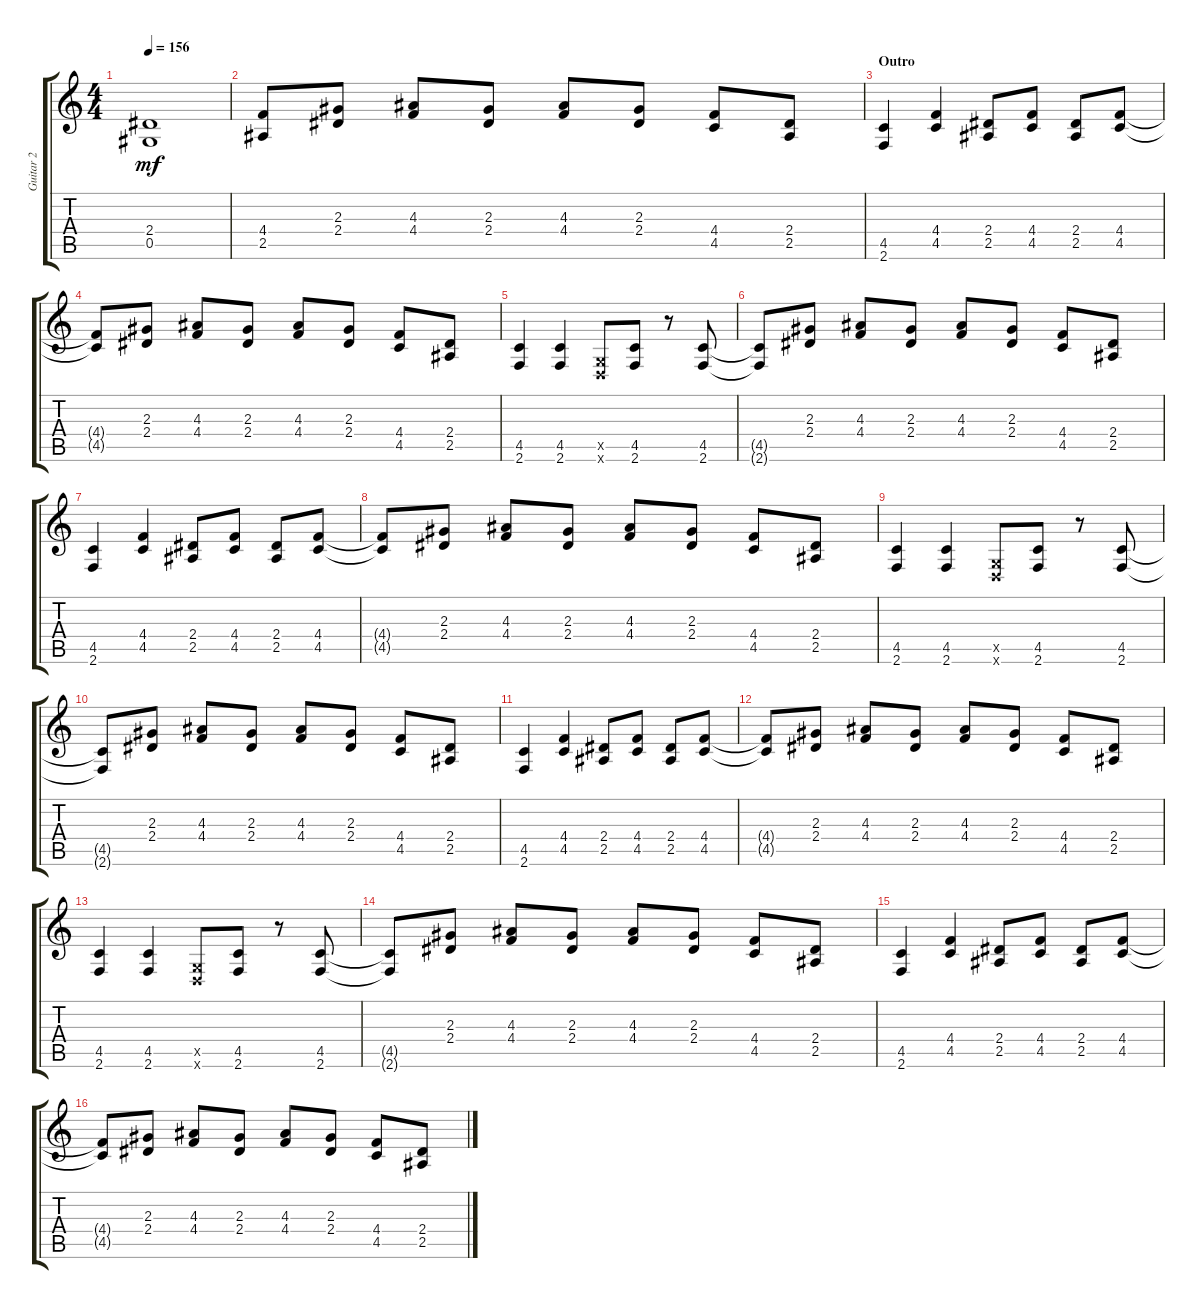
\track ("Guitar 2" "Guitar 2") {instrument overdrivenguitar}
\staff {score tabs}
\tuning (Eb4 Bb3 Gb3 Db3 Ab2 Eb2) {hide}
\ts (4 4)
\tempo 156
\clef g2
\ks c
(2.4 0.5).1{dy mf} |
(4.4 2.5).8 (2.3 2.4).8 (4.3 4.4).8 (2.3 2.4).8 (4.3 4.4).8 (2.3 2.4).8 (4.4 4.5).8 (2.4 2.5).8 |
\section ("" "Outro")
(4.5 2.6).4 (4.4 4.5).4 (2.4 2.5).8 (4.4 4.5).8 (2.4 2.5).8 (4.4 4.5).8 |
(4.4{t} 4.5{t}).8 (2.3 2.4).8 (4.3 4.4).8 (2.3 2.4).8 (4.3 4.4).8 (2.3 2.4).8 (4.4 4.5).8 (2.4 2.5).8 |
(4.5 2.6).4 (4.5 2.6).4 (-1.5{x} -1.6{x}).8 (4.5 2.6).8 r.8 (4.5 2.6).8 |
(4.5{t} 2.6{t}).8 (2.3 2.4).8 (4.3 4.4).8 (2.3 2.4).8 (4.3 4.4).8 (2.3 2.4).8 (4.4 4.5).8 (2.4 2.5).8 |
(4.5 2.6).4 (4.4 4.5).4 (2.4 2.5).8 (4.4 4.5).8 (2.4 2.5).8 (4.4 4.5).8 |
(4.4{t} 4.5{t}).8 (2.3 2.4).8 (4.3 4.4).8 (2.3 2.4).8 (4.3 4.4).8 (2.3 2.4).8 (4.4 4.5).8 (2.4 2.5).8 |
(4.5 2.6).4 (4.5 2.6).4 (-1.5{x} -1.6{x}).8 (4.5 2.6).8 r.8 (4.5 2.6).8 |
(4.5{t} 2.6{t}).8 (2.3 2.4).8 (4.3 4.4).8 (2.3 2.4).8 (4.3 4.4).8 (2.3 2.4).8 (4.4 4.5).8 (2.4 2.5).8 |
(4.5 2.6).4 (4.4 4.5).4 (2.4 2.5).8 (4.4 4.5).8 (2.4 2.5).8 (4.4 4.5).8 |
(4.4{t} 4.5{t}).8 (2.3 2.4).8 (4.3 4.4).8 (2.3 2.4).8 (4.3 4.4).8 (2.3 2.4).8 (4.4 4.5).8 (2.4 2.5).8 |
(4.5 2.6).4 (4.5 2.6).4 (-1.5{x} -1.6{x}).8 (4.5 2.6).8 r.8 (4.5 2.6).8 |
(4.5{t} 2.6{t}).8 (2.3 2.4).8 (4.3 4.4).8 (2.3 2.4).8 (4.3 4.4).8 (2.3 2.4).8 (4.4 4.5).8 (2.4 2.5).8 |
(4.5 2.6).4 (4.4 4.5).4 (2.4 2.5).8 (4.4 4.5).8 (2.4 2.5).8 (4.4 4.5).8 |
(4.4{t} 4.5{t}).8 (2.3 2.4).8 (4.3 4.4).8 (2.3 2.4).8 (4.3 4.4).8 (2.3 2.4).8 (4.4 4.5).8 (2.4 2.5).8
